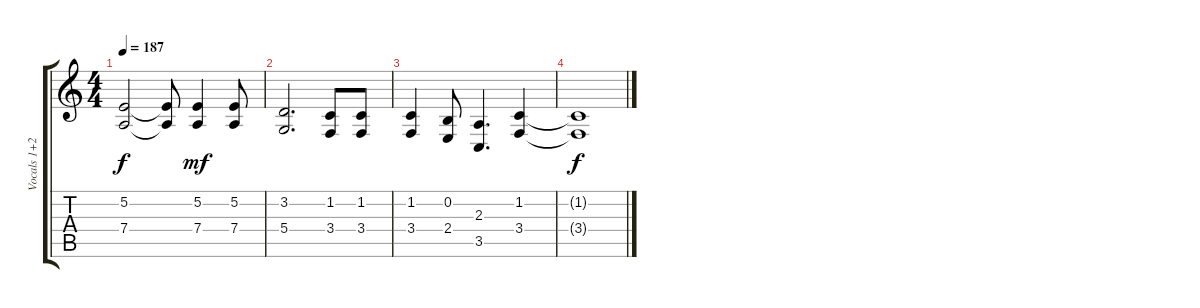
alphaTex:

\track ("Vocals 1+2" "Vocals 1+2") {instrument electricgrandpiano}
\staff {score tabs}
\tuning (E4 B3 G3 D3 A2 E2) {hide}
\ts (4 4)
\tempo 187
\clef g2
\ks c
(5.2{t} 7.4{t}).2{dy f} (5.2{t} 7.4{t}).8 (5.2 7.4).4{dy mf} (5.2 7.4).8 |
(3.2 5.4).2{d} (1.2 3.4).8 (1.2 3.4).8 |
(1.2 3.4).4 (0.2 2.4).8 (2.3 3.5).4{d} (1.2 3.4).4 |
(1.2{t} 3.4{t}).1{dy f}
